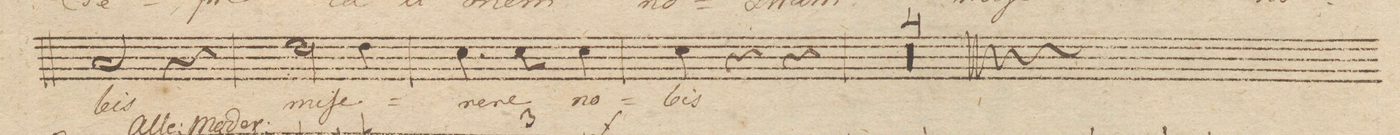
**kern	**text	**dynam
*I"Tenore Solo	*	*
*clefC4	*	*
*k[b-e-a-]	*	*
*M3/4	*	*
2G/	-bis	.
4r	.	.
=62	=62	=62
2c\	mise-	.
4c\	.	.
=63	=63	=63
4.B-\	-rere	.
8B-\	.	.
4B-\	no-	.
=64	=64	=64
4B-\	-bis	.
4r	.	.
4r	.	.
=65	=65	=65
0.r	.	.
=66	=66	=66
=67	=67	=67
=68	=68	=68
==	==	==
*-	*-	*-
